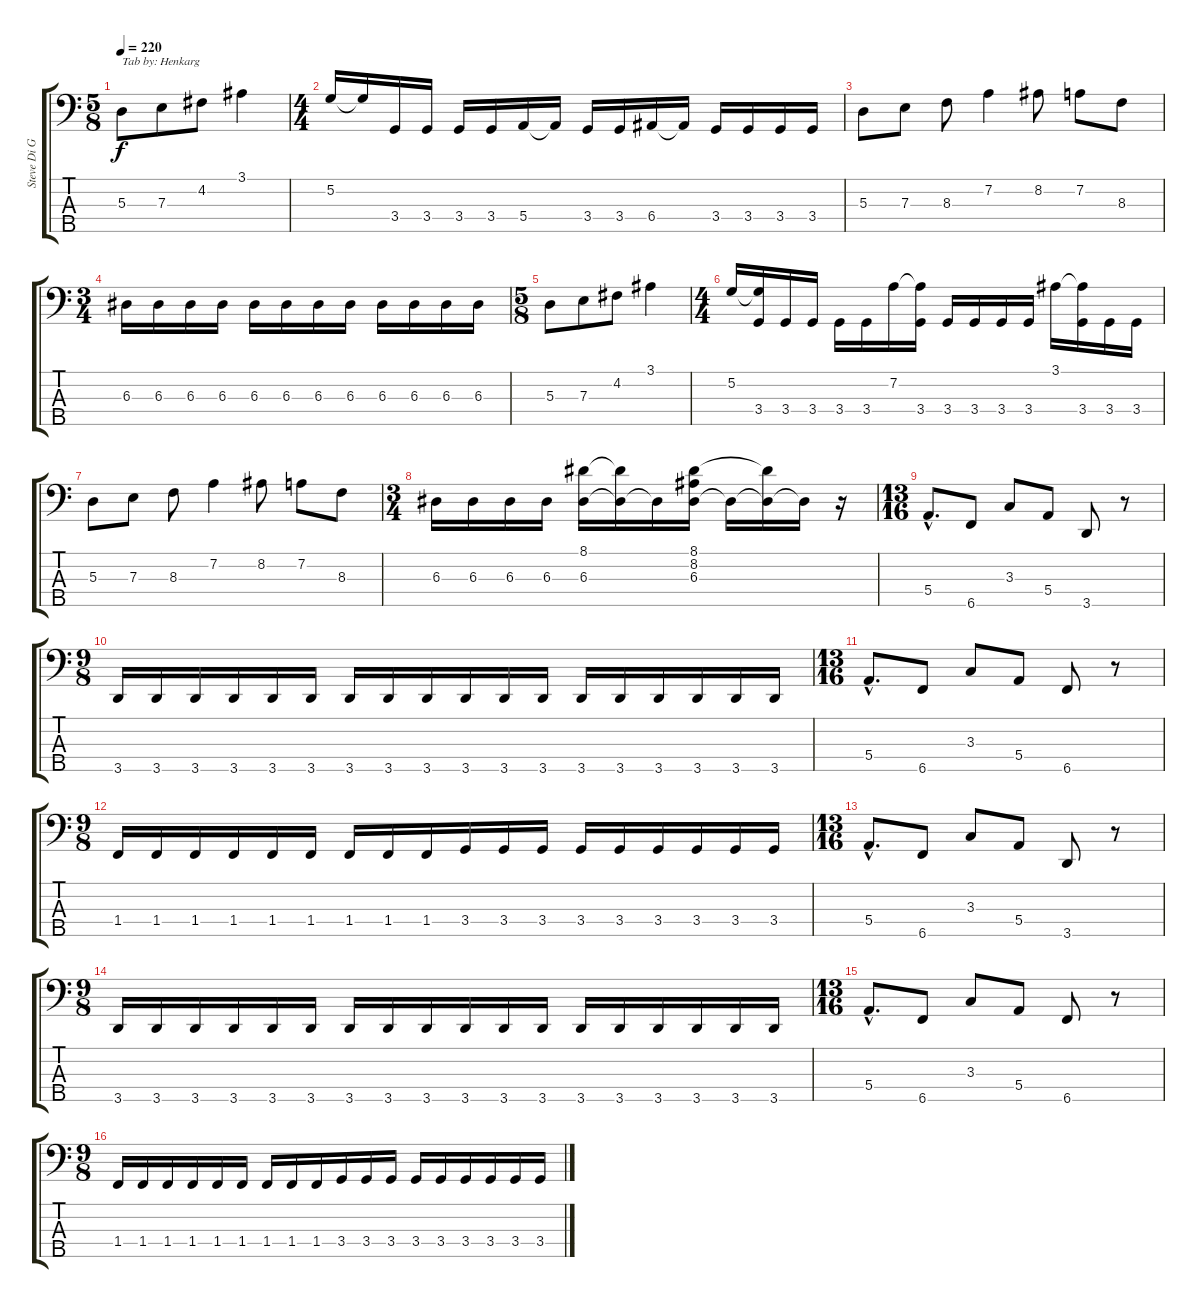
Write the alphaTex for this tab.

\track ("Steve Di Giorgio" "Steve Di G") {instrument fretlessbass}
\staff {score tabs}
\tuning (G2 D2 A1 E1 B0) {hide}
\ts (5 8)
\tempo 220
\clef f4
\ks c
5.3.8{txt "Tab by: Henkarg" dy f instrument fretlessbass} 7.3.8 4.2.8 3.1.4 |
\ts (4 4)
5.2.16 5.2{t}.16 3.4.16 3.4.16 3.4.16 3.4.16 5.4.16 5.4{t}.16 3.4.16 3.4.16 6.4.16 6.4{t}.16 3.4.16 3.4.16 3.4.16 3.4.16 |
5.3.8 7.3.8 8.3.8 7.2.4 8.2.8 7.2.8 8.3.8 |
\ts (3 4)
6.3.16 6.3.16 6.3.16 6.3.16 6.3.16 6.3.16 6.3.16 6.3.16 6.3.16 6.3.16 6.3.16 6.3.16 |
\ts (5 8)
5.3.8 7.3.8 4.2.8 3.1.4 |
\ts (4 4)
5.2.16 (5.2{t} 3.4).16 3.4.16 3.4.16 3.4.16 3.4.16 7.2.16 (7.2{t} 3.4).16 3.4.16 3.4.16 3.4.16 3.4.16 3.1.16 (3.1{t} 3.4).16 3.4.16 3.4.16 |
5.3.8 7.3.8 8.3.8 7.2.4 8.2.8 7.2.8 8.3.8 |
\ts (3 4)
6.3.16 6.3.16 6.3.16 6.3.16 (8.1 6.3).16 (8.1{t} 6.3{t}).16 6.3{t}.16 (8.1 8.2 6.3).16 6.3{t}.16 (8.1{t} 6.3{t}).16 6.3{t}.16 r.16 |
\ts (13 16)
5.4{hac}.8{d} 6.5.8 3.3.8 5.4.8 3.5.8 r.8 |
\ts (9 8)
3.5.16 3.5.16 3.5.16 3.5.16 3.5.16 3.5.16 3.5.16 3.5.16 3.5.16 3.5.16 3.5.16 3.5.16 3.5.16 3.5.16 3.5.16 3.5.16 3.5.16 3.5.16 |
\ts (13 16)
5.4{hac}.8{d} 6.5.8 3.3.8 5.4.8 6.5.8 r.8 |
\ts (9 8)
1.4.16 1.4.16 1.4.16 1.4.16 1.4.16 1.4.16 1.4.16 1.4.16 1.4.16 3.4.16 3.4.16 3.4.16 3.4.16 3.4.16 3.4.16 3.4.16 3.4.16 3.4.16 |
\ts (13 16)
5.4{hac}.8{d} 6.5.8 3.3.8 5.4.8 3.5.8 r.8 |
\ts (9 8)
3.5.16 3.5.16 3.5.16 3.5.16 3.5.16 3.5.16 3.5.16 3.5.16 3.5.16 3.5.16 3.5.16 3.5.16 3.5.16 3.5.16 3.5.16 3.5.16 3.5.16 3.5.16 |
\ts (13 16)
5.4{hac}.8{d} 6.5.8 3.3.8 5.4.8 6.5.8 r.8 |
\ts (9 8)
1.4.16 1.4.16 1.4.16 1.4.16 1.4.16 1.4.16 1.4.16 1.4.16 1.4.16 3.4.16 3.4.16 3.4.16 3.4.16 3.4.16 3.4.16 3.4.16 3.4.16 3.4.16
